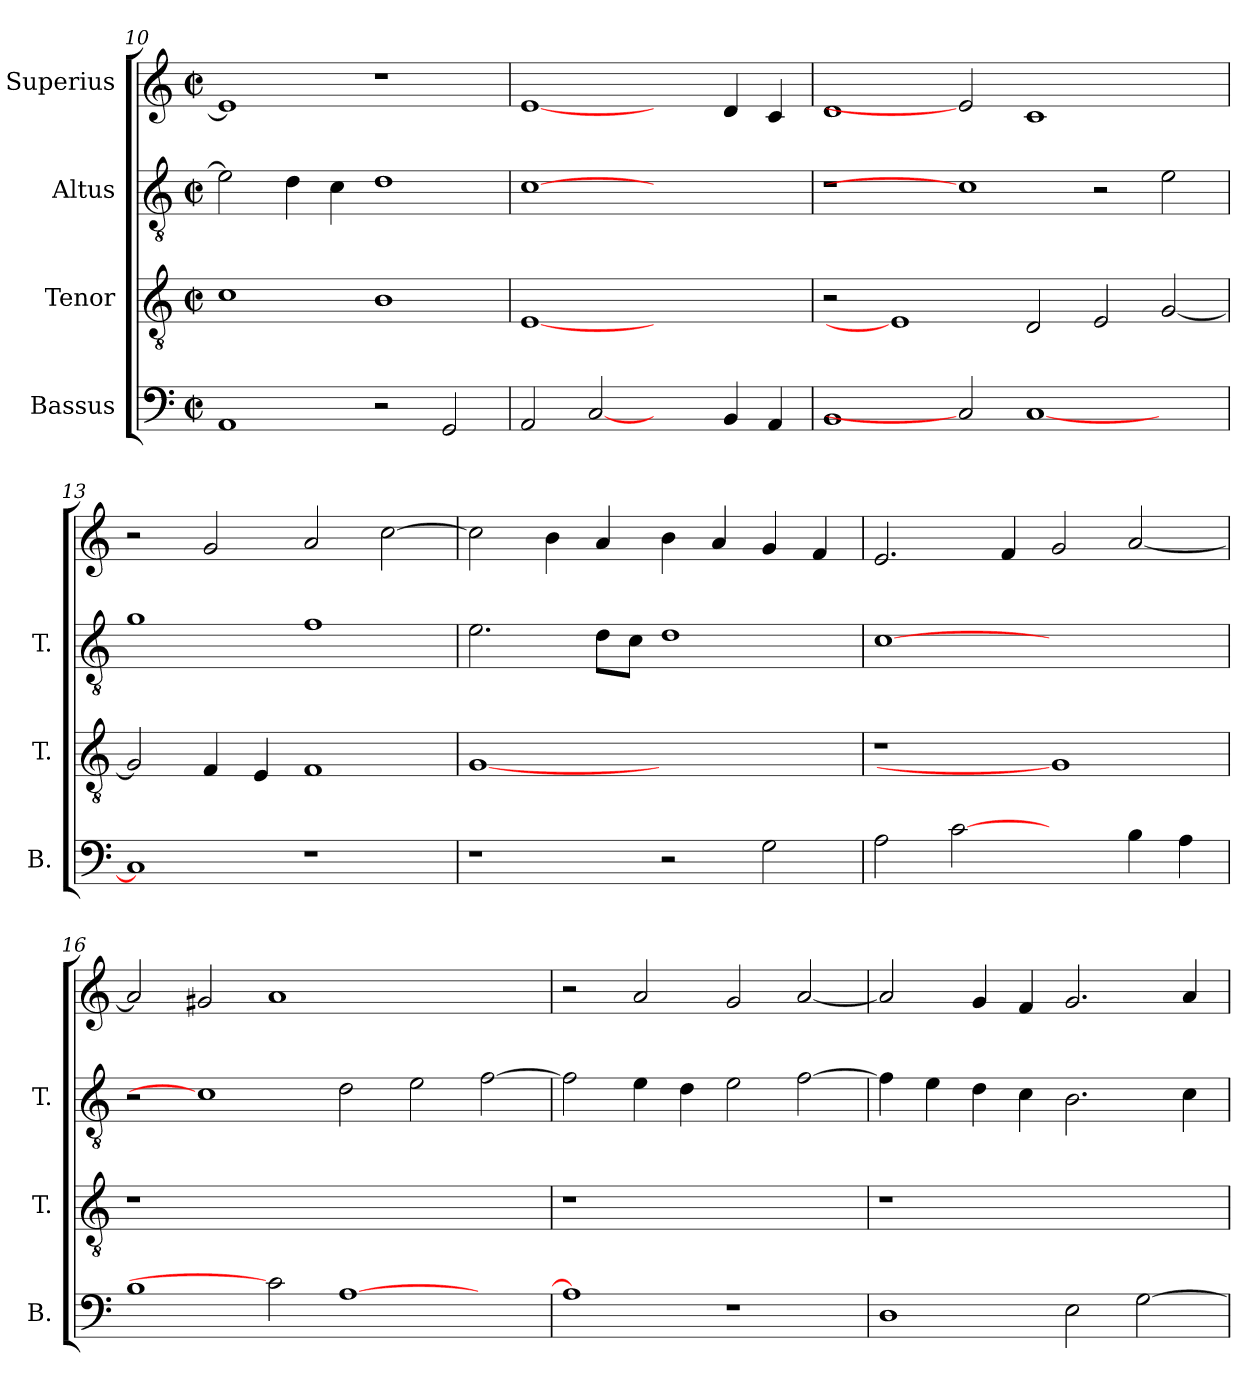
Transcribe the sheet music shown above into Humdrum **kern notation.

**kern	**kern	**kern	**kern
*part4	*part3	*part2	*part1
*staff4	*staff3	*staff2	*staff1
*I"Bassus	*I"Tenor	*I"Altus	*I"Superius
*I'B.	*I'T.	*I'T.	*
!!LO:LB:g=z
*clefF4	*clefGv2	*clefGv2	*clefG2
*	*ITrd7c12	*ITrd7c12	*
*k[]	*k[]	*k[]	*k[]
*C:	*C:	*C:	*C:
*M2/2	*M2/2	*M2/2	*M2/2
*met(c|)	*met(c|)	*met(c|)	*met(c|)
=10	=10	=10	=10
1AAi	1Ci	2Ei\]	1ei]
.	.	4Di\	.
.	.	4Ci\	.
2r	1BBi	1Di	1r
2GGi/	.	.	.
=11	=11	=11	=11
2AAi/	[1EEi	[1Ci	[1ei
[2Ci	.	.	.
2ryy	1ryy	1ryy	2ryy
4BBi/	.	.	4di/
4AAi/	.	.	4ci/
=12	=12	=12	=12
1BBi	2r	1r	1di
.	1EEi]	.	.
2Ci]	.	1Ci]	2ei]
[<1Ci	2DDi/	.	1ci
.	2EEi/	2r	.
2ryy	[<2GGi/	2Ei\	2ryy
=13	=13	=13	=13
1Ci]	2GGi/]	1Gi	2r
.	4FFi/	.	2gi/
.	4EEi/	.	.
1r	1FFi	1Fi	2ai/
.	.	.	[>2cci\
=14	=14	=14	=14
1r	[1GGi	2.Ei\	2cci\]
.	.	.	4bi\
.	.	8Di\L	4ai/
.	.	8Ci\J	.
2r	1ryy	1Di	4bi\
.	.	.	4ai/
2Gi\	.	.	4gi/
.	.	.	4fi/
!!LO:PB:g=z
=15	=15	=15	=15
!	!LO:N:vis=1	!	!
2Ai\	1r	[1Ci	2.ei/
[2ci	.	.	.
.	.	.	4fi/
2ryy	1GGi]	1ryy	2gi/
4Bi\	.	.	[<2ai/
4Ai\	.	.	.
=16	=16	=16	=16
!	!LO:N:vis=1	!	!
1Bi	1r	2r	2ai/]
.	.	1Ci]	2g#Xi/
2ci]	0ryy	.	1ai
[>1Ai	.	2Di\	.
.	.	2Ei\	1ryy
2ryy	.	[>2Fi\	.
=17	=17	=17	=17
!	!LO:N:vis=1	!	!
1Ai]	1r	2Fi\]	2r
.	.	4Ei\	2ai/
.	.	4Di\	.
1r	1ryy	2Ei\	2gi/
.	.	[>2Fi\	[<2ai/
=18	=18	=18	=18
!	!LO:N:vis=1	!	!
1Di	1r	4Fi\]	2ai/]
.	.	4Ei\	.
.	.	4Di\	4gi/
.	.	4Ci\	4fi/
2Ei\	1ryy	2.BBi\	2.gi/
[>2Gi\	.	.	.
.	.	4Ci\	4ai/
=	=	=	=
*-	*-	*-	*-
